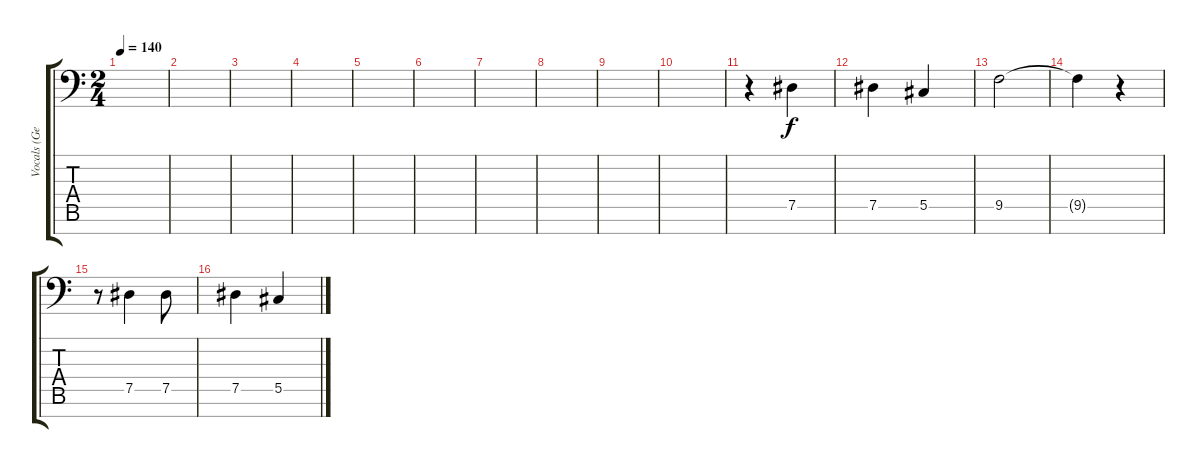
\track ("Vocals (George Petit)" "Vocals (Ge") {instrument oboe}
\staff {score tabs}
\tuning (Eb4 Bb3 Gb3 Db3 Ab2 Eb2 Bb1) {hide}
\ts (2 4)
\tempo 140
\clef f4
\ks c
|
|
|
|
|
|
|
|
|
|
r.4 7.5.4 |
7.5.4 5.5.4 |
9.5.2 |
9.5{t}.4 r.4 |
r.8 7.5.4 7.5.8 |
7.5.4 5.5.4
